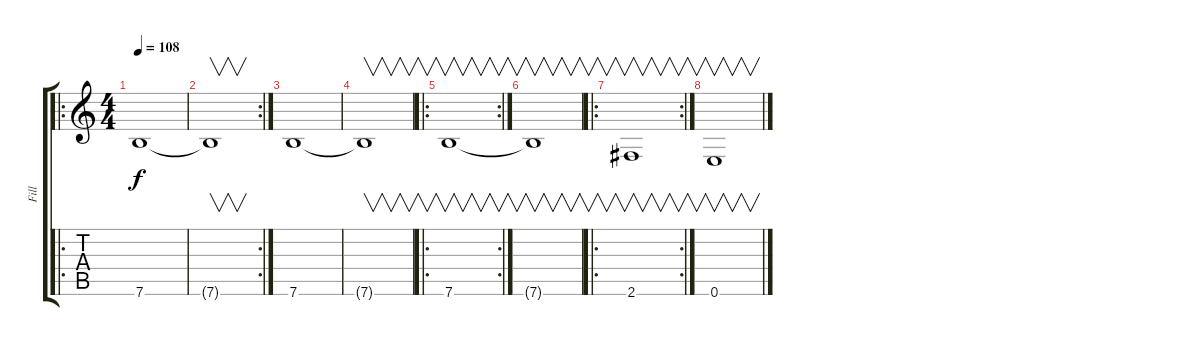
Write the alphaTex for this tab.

\track ("Fill" "Fill") {instrument distortionguitar}
\staff {score tabs}
\tuning (E4 B3 G3 D3 A2 E2) {hide}
\ro
\ts (4 4)
\tempo 108
\clef g2
\ks c
7.6.1{dy f} |
\rc 2
7.6{t}.1{v} |
7.6.1 |
7.6{t}.1{v} |
\ro
\rc 2
7.6.1{v} |
7.6{t}.1{v} |
\ro
\rc 2
2.6.1{v} |
0.6.1{v}
